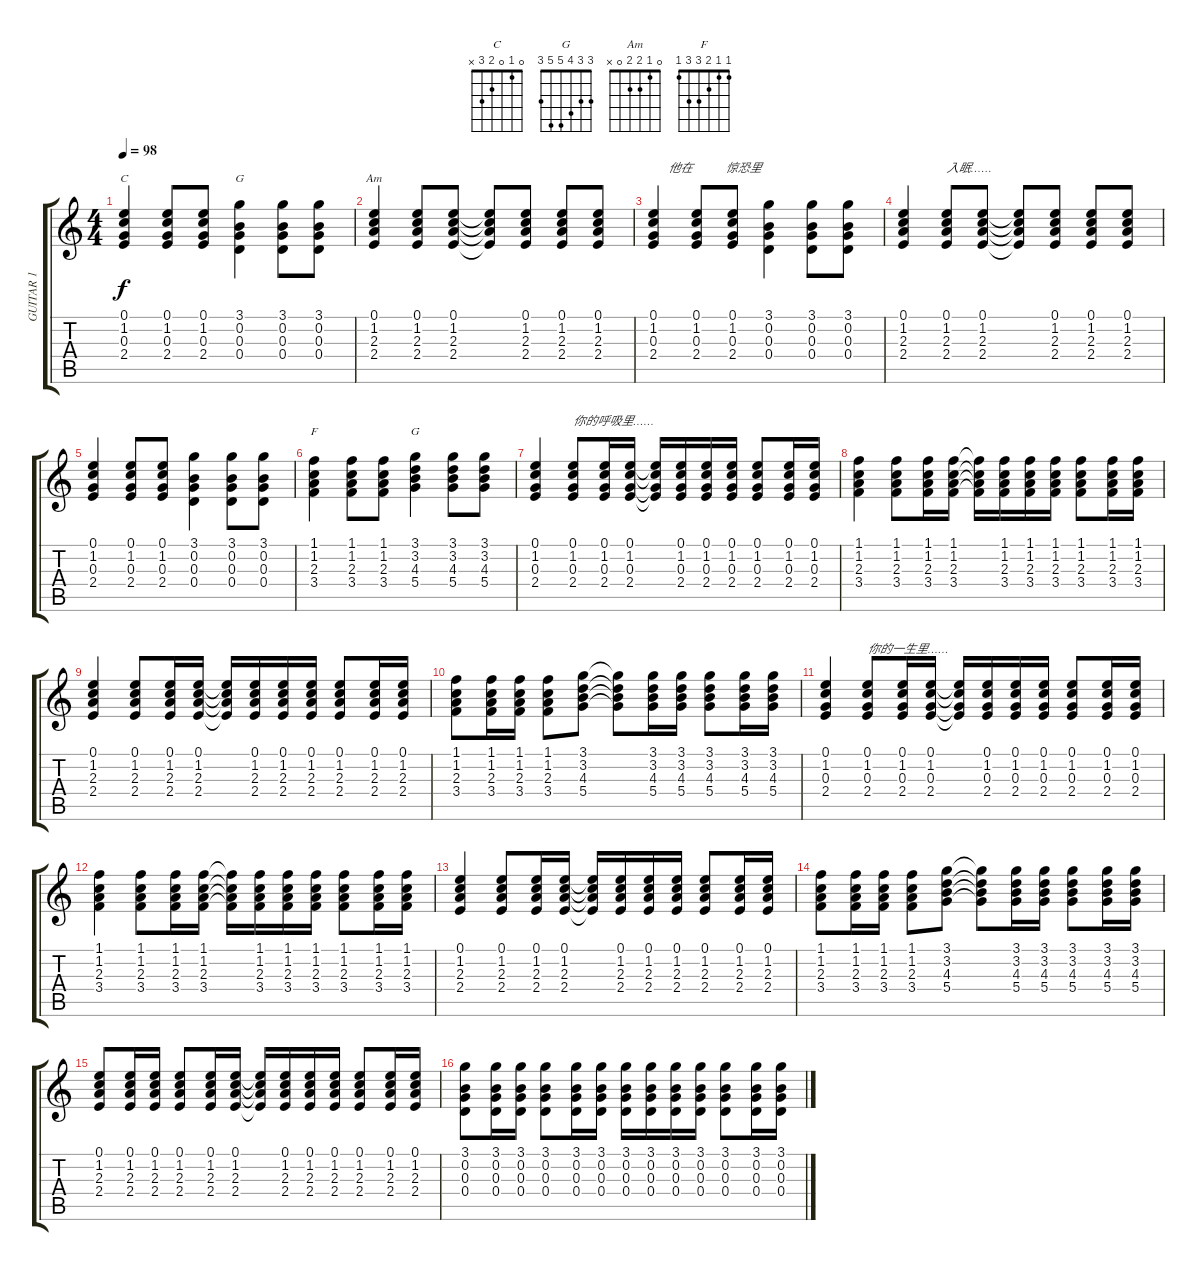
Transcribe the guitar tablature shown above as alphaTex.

\track ("GUITAR 1" "GUITAR 1") {instrument acousticguitarsteel}
\staff {score tabs}
\tuning (E4 B3 G3 D3 A2 E2) {hide}
\chord ("C" 0 1 0 2 3 x)
\chord ("G" 3 0 0 0 2 3)
\chord ("Am" 0 1 2 2 0 x)
\chord ("F" 1 1 2 3 3 1)
\chord ("G" 3 3 4 5 5 3)
\ts (4 4)
\tempo 98
\clef g2
\ks c
(0.1 1.2 0.3 2.4).4{ch "C" dy f} (0.1 1.2 0.3 2.4).8 (0.1 1.2 0.3 2.4).8 (3.1 0.2 0.3 0.4).4{ch "G"} (3.1 0.2 0.3 0.4).8 (3.1 0.2 0.3 0.4).8 |
(0.1 1.2 2.3 2.4).4{ch "Am"} (0.1 1.2 2.3 2.4).8 (0.1 1.2 2.3 2.4).8 (0.1{t} 1.2{t} 2.3{t} 2.4{t}).8 (0.1 1.2 2.3 2.4).8 (0.1 1.2 2.3 2.4).8 (0.1 1.2 2.3 2.4).8 |
(0.1 1.2 0.3 2.4).4{txt "     他在           惊恐里"} (0.1 1.2 0.3 2.4).8 (0.1 1.2 0.3 2.4).8 (3.1 0.2 0.3 0.4).4 (3.1 0.2 0.3 0.4).8 (3.1 0.2 0.3 0.4).8 |
(0.1 1.2 2.3 2.4).4 (0.1 1.2 2.3 2.4).8{txt "入眠……"} (0.1 1.2 2.3 2.4).8 (0.1{t} 1.2{t} 2.3{t} 2.4{t}).8 (0.1 1.2 2.3 2.4).8 (0.1 1.2 2.3 2.4).8 (0.1 1.2 2.3 2.4).8 |
(0.1 1.2 0.3 2.4).4 (0.1 1.2 0.3 2.4).8 (0.1 1.2 0.3 2.4).8 (3.1 0.2 0.3 0.4).4 (3.1 0.2 0.3 0.4).8 (3.1 0.2 0.3 0.4).8 |
(1.1 1.2 2.3 3.4).4{ch "F"} (1.1 1.2 2.3 3.4).8 (1.1 1.2 2.3 3.4).8 (3.1 3.2 4.3 5.4).4{ch "G"} (3.1 3.2 4.3 5.4).8 (3.1 3.2 4.3 5.4).8 |
(0.1 1.2 0.3 2.4).4 (0.1 1.2 0.3 2.4).8{txt "你的呼吸里……"} (0.1 1.2 0.3 2.4).16 (0.1 1.2 0.3 2.4).16 (0.1{t} 1.2{t} 0.3{t} 2.4{t}).16 (0.1 1.2 0.3 2.4).16 (0.1 1.2 0.3 2.4).16 (0.1 1.2 0.3 2.4).16 (0.1 1.2 0.3 2.4).8 (0.1 1.2 0.3 2.4).16 (0.1 1.2 0.3 2.4).16 |
(1.1 1.2 2.3 3.4).4 (1.1 1.2 2.3 3.4).8 (1.1 1.2 2.3 3.4).16 (1.1 1.2 2.3 3.4).16 (1.1{t} 1.2{t} 2.3{t} 3.4{t}).16 (1.1 1.2 2.3 3.4).16 (1.1 1.2 2.3 3.4).16 (1.1 1.2 2.3 3.4).16 (1.1 1.2 2.3 3.4).8 (1.1 1.2 2.3 3.4).16 (1.1 1.2 2.3 3.4).16 |
(0.1 1.2 2.3 2.4).4 (0.1 1.2 2.3 2.4).8 (0.1 1.2 2.3 2.4).16 (0.1 1.2 2.3 2.4).16 (0.1{t} 1.2{t} 2.3{t} 2.4{t}).16 (0.1 1.2 2.3 2.4).16 (0.1 1.2 2.3 2.4).16 (0.1 1.2 2.3 2.4).16 (0.1 1.2 2.3 2.4).8 (0.1 1.2 2.3 2.4).16 (0.1 1.2 2.3 2.4).16 |
(1.1 1.2 2.3 3.4).8 (1.1 1.2 2.3 3.4).16 (1.1 1.2 2.3 3.4).16 (1.1 1.2 2.3 3.4).8 (3.1 3.2 4.3 5.4).8 (3.1{t} 3.2{t} 4.3{t} 5.4{t}).8 (3.1 3.2 4.3 5.4).16 (3.1 3.2 4.3 5.4).16 (3.1 3.2 4.3 5.4).8 (3.1 3.2 4.3 5.4).16 (3.1 3.2 4.3 5.4).16 |
(0.1 1.2 0.3 2.4).4 (0.1 1.2 0.3 2.4).8{txt "你的一生里……"} (0.1 1.2 0.3 2.4).16 (0.1 1.2 0.3 2.4).16 (0.1{t} 1.2{t} 0.3{t} 2.4{t}).16 (0.1 1.2 0.3 2.4).16 (0.1 1.2 0.3 2.4).16 (0.1 1.2 0.3 2.4).16 (0.1 1.2 0.3 2.4).8 (0.1 1.2 0.3 2.4).16 (0.1 1.2 0.3 2.4).16 |
(1.1 1.2 2.3 3.4).4 (1.1 1.2 2.3 3.4).8 (1.1 1.2 2.3 3.4).16 (1.1 1.2 2.3 3.4).16 (1.1{t} 1.2{t} 2.3{t} 3.4{t}).16 (1.1 1.2 2.3 3.4).16 (1.1 1.2 2.3 3.4).16 (1.1 1.2 2.3 3.4).16 (1.1 1.2 2.3 3.4).8 (1.1 1.2 2.3 3.4).16 (1.1 1.2 2.3 3.4).16 |
(0.1 1.2 2.3 2.4).4 (0.1 1.2 2.3 2.4).8 (0.1 1.2 2.3 2.4).16 (0.1 1.2 2.3 2.4).16 (0.1{t} 1.2{t} 2.3{t} 2.4{t}).16 (0.1 1.2 2.3 2.4).16 (0.1 1.2 2.3 2.4).16 (0.1 1.2 2.3 2.4).16 (0.1 1.2 2.3 2.4).8 (0.1 1.2 2.3 2.4).16 (0.1 1.2 2.3 2.4).16 |
(1.1 1.2 2.3 3.4).8 (1.1 1.2 2.3 3.4).16 (1.1 1.2 2.3 3.4).16 (1.1 1.2 2.3 3.4).8 (3.1 3.2 4.3 5.4).8 (3.1{t} 3.2{t} 4.3{t} 5.4{t}).8 (3.1 3.2 4.3 5.4).16 (3.1 3.2 4.3 5.4).16 (3.1 3.2 4.3 5.4).8 (3.1 3.2 4.3 5.4).16 (3.1 3.2 4.3 5.4).16 |
(0.1 1.2 2.3 2.4).8 (0.1 1.2 2.3 2.4).16 (0.1 1.2 2.3 2.4).16 (0.1 1.2 2.3 2.4).8 (0.1 1.2 2.3 2.4).16 (0.1 1.2 2.3 2.4).16 (0.1{t} 1.2{t} 2.3{t} 2.4{t}).16 (0.1 1.2 2.3 2.4).16 (0.1 1.2 2.3 2.4).16 (0.1 1.2 2.3 2.4).16 (0.1 1.2 2.3 2.4).8 (0.1 1.2 2.3 2.4).16 (0.1 1.2 2.3 2.4).16 |
(3.1 0.2 0.3 0.4).8 (3.1 0.2 0.3 0.4).16 (3.1 0.2 0.3 0.4).16 (3.1 0.2 0.3 0.4).8 (3.1 0.2 0.3 0.4).16 (3.1 0.2 0.3 0.4).16 (3.1 0.2 0.3 0.4).16 (3.1 0.2 0.3 0.4).16 (3.1 0.2 0.3 0.4).16 (3.1 0.2 0.3 0.4).16 (3.1 0.2 0.3 0.4).8 (3.1 0.2 0.3 0.4).16 (3.1 0.2 0.3 0.4).16
